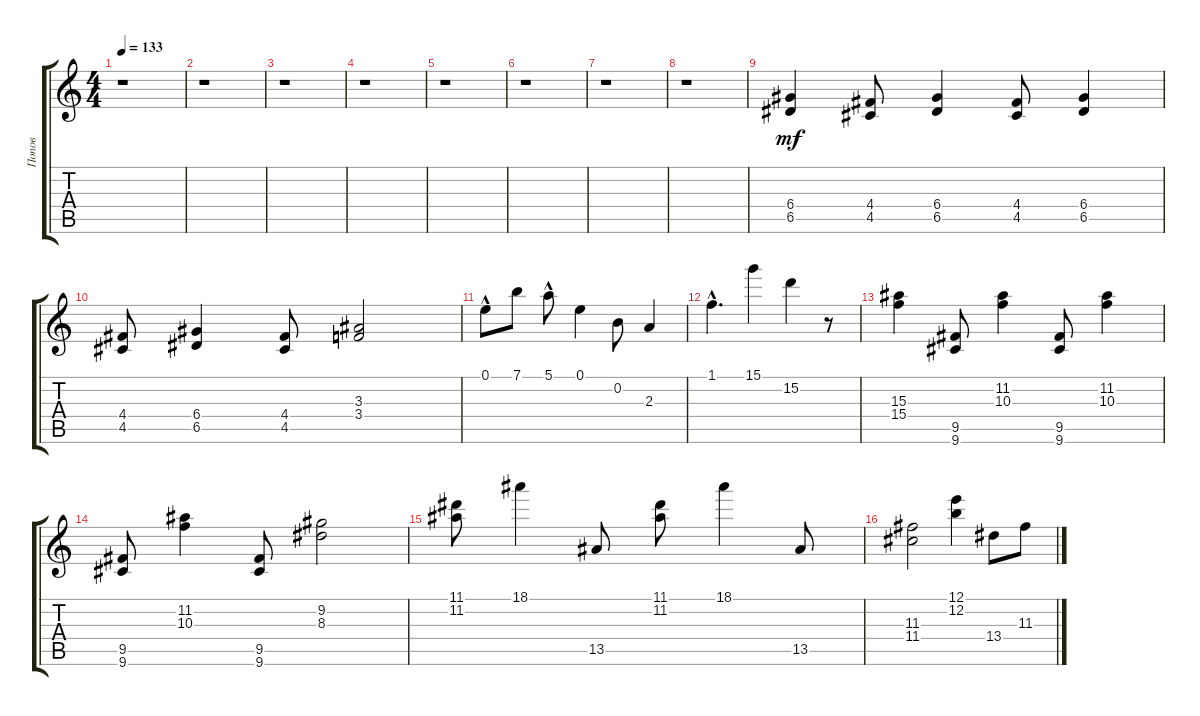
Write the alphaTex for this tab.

\track ("Попов" "Попов") {instrument distortionguitar}
\staff {score tabs}
\tuning (E4 B3 G3 D3 A2 E2) {hide}
\ts (4 4)
\tempo 133
\clef g2
\ks c
r.1{dy mf} |
r.1 |
r.1 |
r.1 |
r.1 |
r.1 |
r.1 |
r.1 |
(6.4 6.5).4 (4.4 4.5).8 (6.4 6.5).4 (4.4 4.5).8 (6.4 6.5).4 |
(4.4 4.5).8 (6.4 6.5).4 (4.4 4.5).8 (3.3 3.4).2 |
0.1{hac}.8 7.1.8 5.1{hac}.8 0.1.4 0.2.8 2.3.4 |
1.1{hac}.4{d} 15.1.4 15.2.4 r.8 |
(15.3 15.4).4 (9.5 9.6).8 (11.2 10.3).4 (9.5 9.6).8 (11.2 10.3).4 |
(9.5 9.6).8 (11.2 10.3).4 (9.5 9.6).8 (9.2 8.3).2 |
(11.1 11.2).8 18.1.4 13.5.8 (11.1 11.2).8 18.1.4 13.5.8 |
(11.3 11.4).2 (12.1 12.2).4 13.4.8 11.3.8
